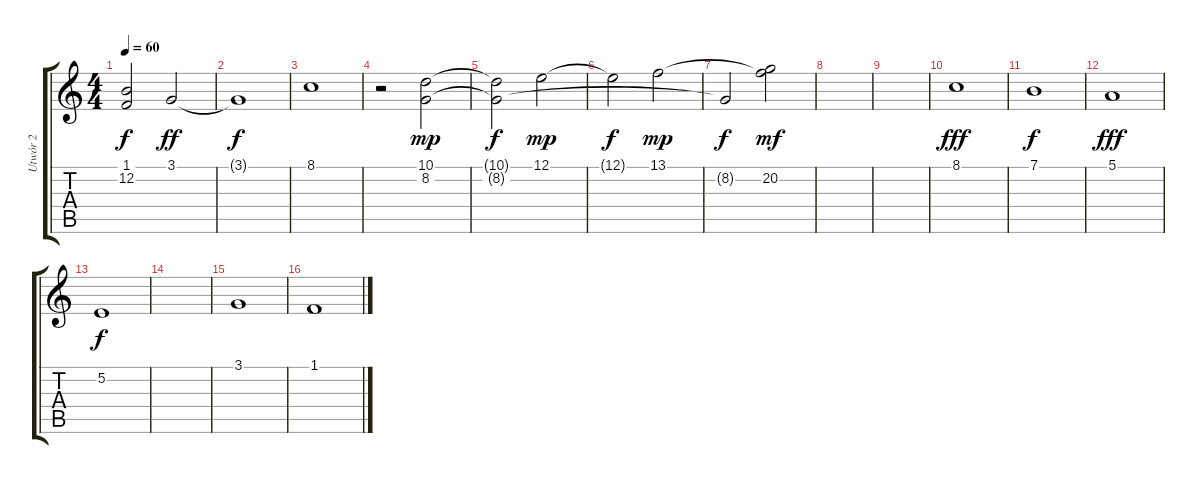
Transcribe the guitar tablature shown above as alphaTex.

\track ("Utwór 2" "Utwór 2") {instrument pad2warm}
\staff {score tabs}
\tuning (E4 B3 G3 D3 A2 E2) {hide}
\ts (4 4)
\tempo 60
\clef g2
\ks c
(1.1{t} 12.2).2{dy f} 3.1.2{dy ff} |
3.1{t}.1{dy f} |
8.1.1 |
r.2{instrument stringensemble2} (10.1 8.2).2{dy mp} |
(10.1{t} 8.2{t}).2{dy f} 12.1.2{dy mp} |
12.1{t}.2{dy f} 13.1.2{dy mp} |
8.2{t}.2{dy f} (13.1{t} 20.2).2{dy mf} |
|
|
8.1.1{dy fff} |
7.1.1{dy f} |
5.1.1{dy fff} |
5.2.1{dy f} |
|
3.1.1 |
1.1.1
